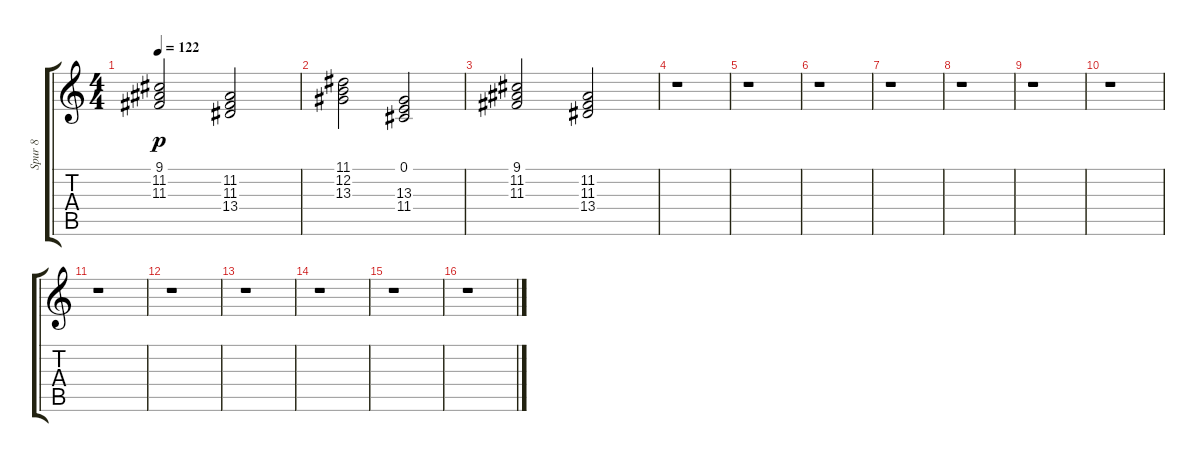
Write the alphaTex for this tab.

\track ("Spur 8" "Spur 8") {instrument synthstrings1}
\staff {score tabs}
\tuning (E4 B3 G3 D3 A2 E2) {hide}
\ts (4 4)
\tempo 122
\clef g2
\ks c
(9.1 11.2 11.3).2{dy p} (11.2 11.3 13.4).2 |
(11.1 12.2 13.3).2 (0.1 13.3 11.4).2 |
(9.1 11.2 11.3).2 (11.2 11.3 13.4).2 |
r.1 |
r.1 |
r.1 |
r.1 |
r.1 |
r.1 |
r.1 |
r.1 |
r.1 |
r.1 |
r.1 |
r.1 |
r.1
